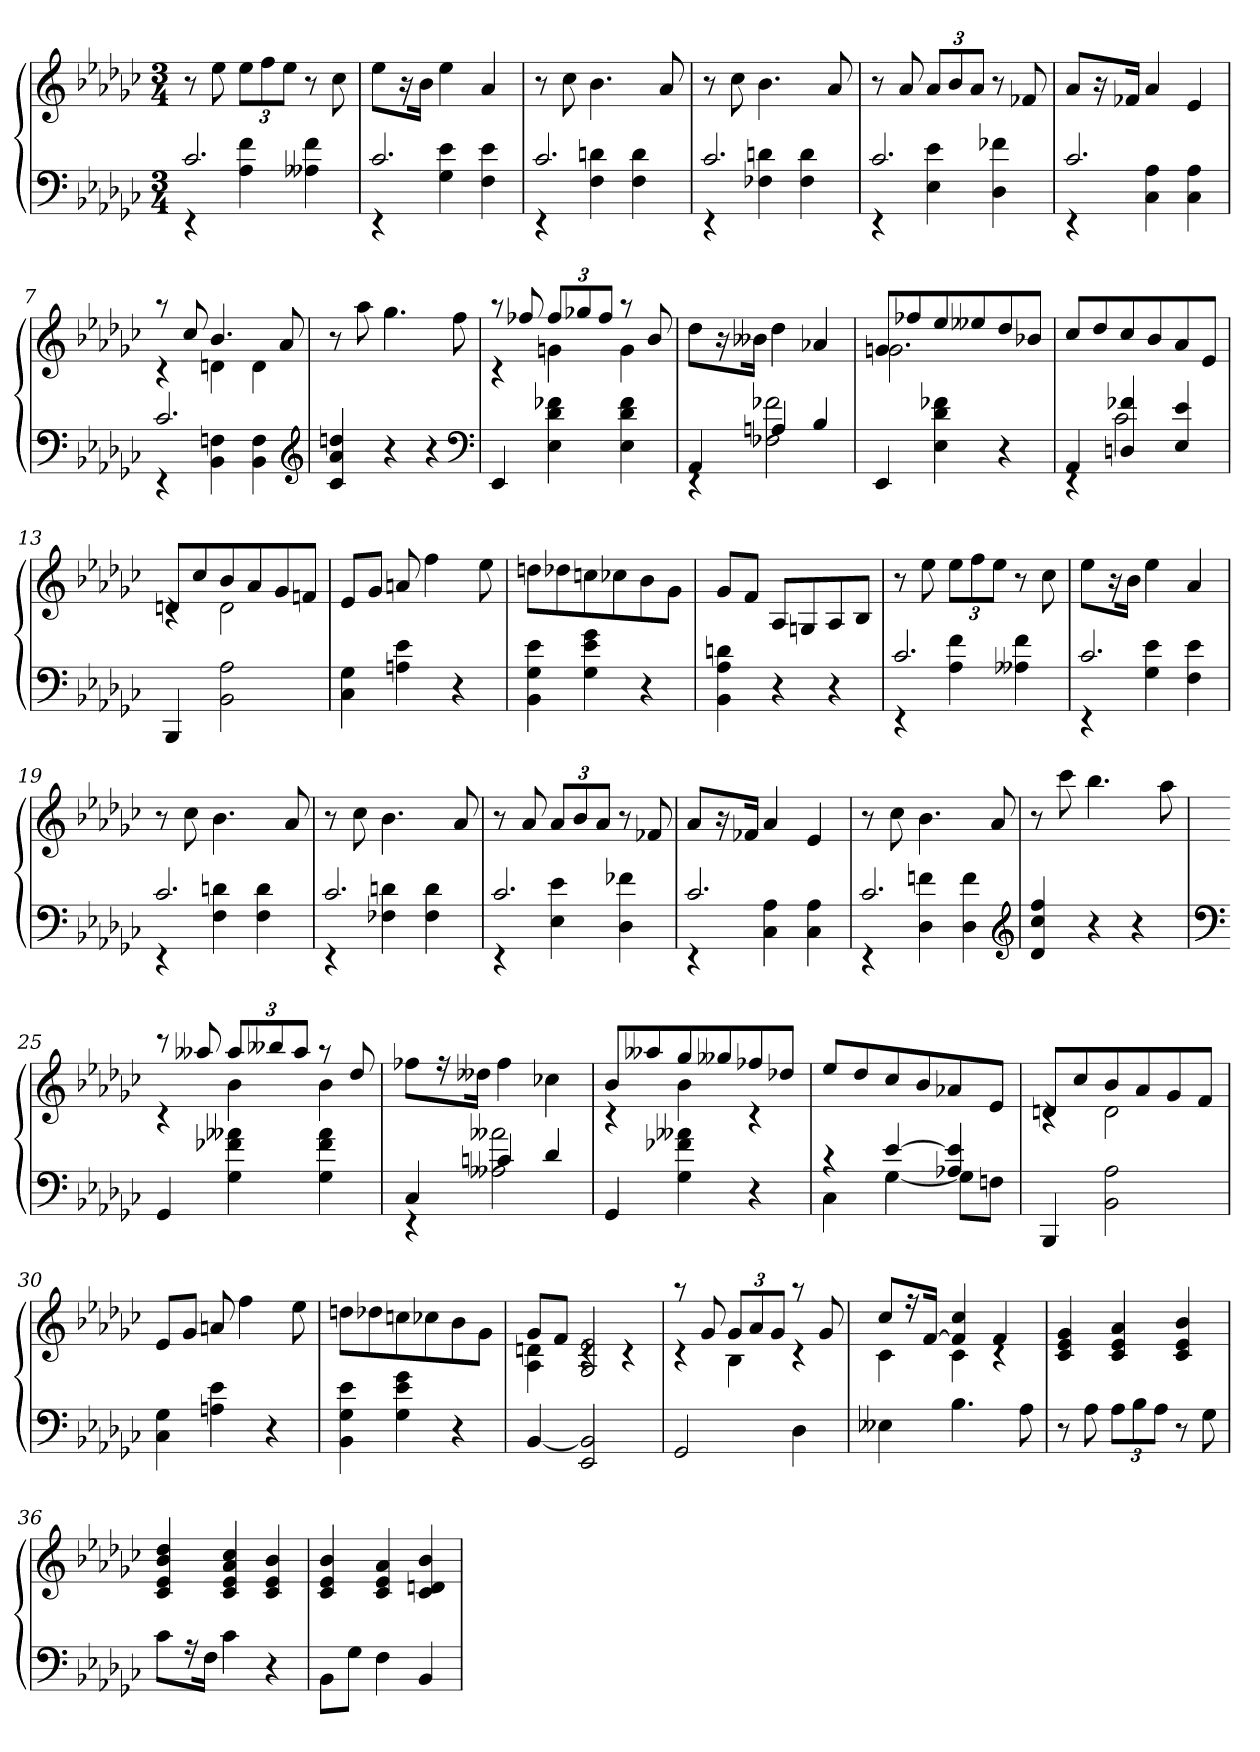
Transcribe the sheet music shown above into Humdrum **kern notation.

**kern	**kern
*part1	*part1
*staff2	*staff1
*clefF4	*clefG2
*k[b-e-a-d-g-c-]	*k[b-e-a-d-g-c-]
*e-:	*e-:
*M3/4	*M3/4
=1	=1
*^	*
2.c-	4rEE	8r
.	.	8ee-
.	4A- 4f	12ee-L
.	.	12ff
.	.	12ee-J
.	4A--X 4f	8r
.	.	8cc-
=2	=2	=2
2.c-	4rEE	8ee-L
.	.	16r
.	.	16b-Jk
.	4G- 4e-	4ee-
.	4F 4e-	4a-
=3	=3	=3
2.c-	4rEE	8r
.	.	8cc-
.	4F 4dn	4.b-
.	4F 4d	.
.	.	8a-
=4	=4	=4
2.c-	4rEE	8r
.	.	8cc-
.	4F-X 4dn	4.b-
.	4F- 4d	.
.	.	8a-
=5	=5	=5
2.c-	4rEE	8r
.	.	8a-
.	4E- 4e-	12a-L
.	.	12b-
.	.	12a-J
.	4D- 4f-X	8r
.	.	8f-X
=6	=6	=6
2.c-	4rEE	8a-L
.	.	16r
.	.	16f-XJk
.	4C- 4A-	4a-
.	4C- 4A-	4e-
=7	=7	=7
*	*	*^
2.c-	4rEE	8raa	4rc
.	.	8cc-	.
.	4BB- 4Fn	4.b-	4dn
.	4BB- 4F	.	4d
.	.	8a-	.
*v	*v	*	*
*	*v	*v
*clefG2	*
=8	=8
4c- 4a- 4ddn	8r
.	8aa-
4r	4.gg-
4r	.
.	8ff
*clefF4	*
=9	=9
*	*^
4EE-	8raa	4rc
.	8ff-X	.
4E- 4d- 4f-X	12ff-L	4gn
.	12gg-X	.
.	12ff-J	.
4E- 4d- 4f-	8raa	4g
.	8b-	.
*	*v	*v
=10	=10
*^	*
4AA-	4rEE	8dd-L
.	.	16r
.	.	16b--XJk
4An	2F-X 2f-X	4dd-
4B-	.	4a-X
*v	*v	*
=11	=11
*	*^
4EE-	8gnL	2.g
.	8ff-X	.
4E- 4d- 4f-X	8ee-	.
.	8ee--X	.
4r	8dd-	.
.	8b-XJ	.
*	*v	*v
=12	=12
*^	*
4AA-	4rEE	8cc-L
.	.	8dd-
4Dn 4f-X	2c-	8cc-
.	.	8b-
4E- 4e-	.	8a-
.	.	8e-J
*v	*v	*
=13	=13
*	*^
4BBB-	8dnL	4rc
.	8cc-	.
2BB- 2A-	8b-	2d
.	8a-	.
.	8g-	.
.	8fnJ	.
*	*v	*v
=14	=14
4C- 4G-	8e-L
.	8g-J
4An 4e-	8an
.	4ff
4r	.
.	8ee-
=15	=15
4BB- 4G- 4e-	8ddnL
.	8dd-X
4G- 4e- 4g-	8ccn
.	8cc-X
4r	8b-
.	8g-J
=16	=16
4BB- 4A- 4dn	8g-L
.	8fJ
4r	8A-L
.	8Gn
4r	8A-
.	8B-J
=17	=17
*^	*
2.c-	4rEE	8r
.	.	8ee-
.	4A- 4f	12ee-L
.	.	12ff
.	.	12ee-J
.	4A--X 4f	8r
.	.	8cc-
=18	=18	=18
2.c-	4rEE	8ee-L
.	.	16r
.	.	16b-Jk
.	4G- 4e-	4ee-
.	4F 4e-	4a-
=19	=19	=19
2.c-	4rEE	8r
.	.	8cc-
.	4F 4dn	4.b-
.	4F 4d	.
.	.	8a-
=20	=20	=20
2.c-	4rEE	8r
.	.	8cc-
.	4F-X 4dn	4.b-
.	4F- 4d	.
.	.	8a-
=21	=21	=21
2.c-	4rEE	8r
.	.	8a-
.	4E- 4e-	12a-L
.	.	12b-
.	.	12a-J
.	4D- 4f-X	8r
.	.	8f-X
=22	=22	=22
2.c-	4rEE	8a-L
.	.	16r
.	.	16f-XJk
.	4C- 4A-	4a-
.	4C- 4A-	4e-
=23	=23	=23
2.c-	4rEE	8r
.	.	8cc-
.	4D- 4fn	4.b-
.	4D- 4f	.
.	.	8a-
*v	*v	*
*clefG2	*
=24	=24
4d- 4cc- 4ff	8r
.	8ccc-
4r	4.bb-
4r	.
.	8aa-
=25	=25
*clefF4	*
*	*^
4GG-	8r	4rc
.	8aa--X	.
4G- 4f-X 4a--X	12aa--L	4b-
.	12bb--X	.
.	12aa--J	.
4G- 4f- 4a--	8raa	4b-
.	8dd-	.
*	*v	*v
=26	=26
*^	*
4C-	4rEE	8ff-XL
.	.	16r
.	.	16dd--XJk
4cn	2A--X 2a--X	4ff-
4d-	.	4cc-X
*v	*v	*
=27	=27
*	*^
4GG-	8b-L	4rc
.	8aa--X	.
4G- 4f-X 4a--X	8gg-	4b-
.	8gg--X	.
4r	8ff-X	4rc
.	8dd-XJ	.
*	*v	*v
=28	=28
*^	*
4rc	4C-	8ee-L
.	.	8dd-
[4e-	[4G-	8cc-
.	.	8b-
4A-X 4e-]	8G-L]	8a-X
.	8FnJ	8e-J
*v	*v	*
=29	=29
*	*^
4BBB-	8dnL	4rc
.	8cc-	.
2BB- 2A-	8b-	2d
.	8a-	.
.	8g-	.
.	8fJ	.
*	*v	*v
=30	=30
4C- 4G-	8e-L
.	8g-J
4An 4e-	8an
.	4ff
4r	.
.	8ee-
=31	=31
4BB- 4G- 4e-	8ddnL
.	8dd-X
4G- 4e- 4g-	8ccn
.	8cc-X
4r	8b-
.	8g-J
=32	=32
*	*^
[4BB-	8g-L	4A- 4dn
.	8fJ	.
2EE- 2BB-]	2G- 2e-	4rc
.	.	4rc
=33	=33	=33
2GG-	8raa	4rc
.	8g-	.
.	12g-L	4B-
.	12a-	.
.	12g-J	.
4D-	8raa	4rc
.	8g-	.
=34	=34	=34
4E--X	8cc-L	4c-
.	16r	.
.	[16fJk	.
4.B-	4f] 4cc-	4c-
.	4f	4rc
8A-	.	.
*	*v	*v
=35	=35
8r	4c- 4e- 4g-
8A-	.
12A-L	4c- 4e- 4a-
12B-	.
12A-J	.
8r	4c- 4e- 4b-
8G-	.
=36	=36
8c-L	4c- 4e- 4b- 4dd-
16r	.
16FJk	.
4c-	4c- 4e- 4a- 4cc-
4r	4c- 4e- 4b-
=37	=37
8BB-L	4c- 4e- 4b-
8G-J	.
4F	4c- 4e- 4a-
4BB-	4c- 4dn 4b-
=	=
*-	*-
